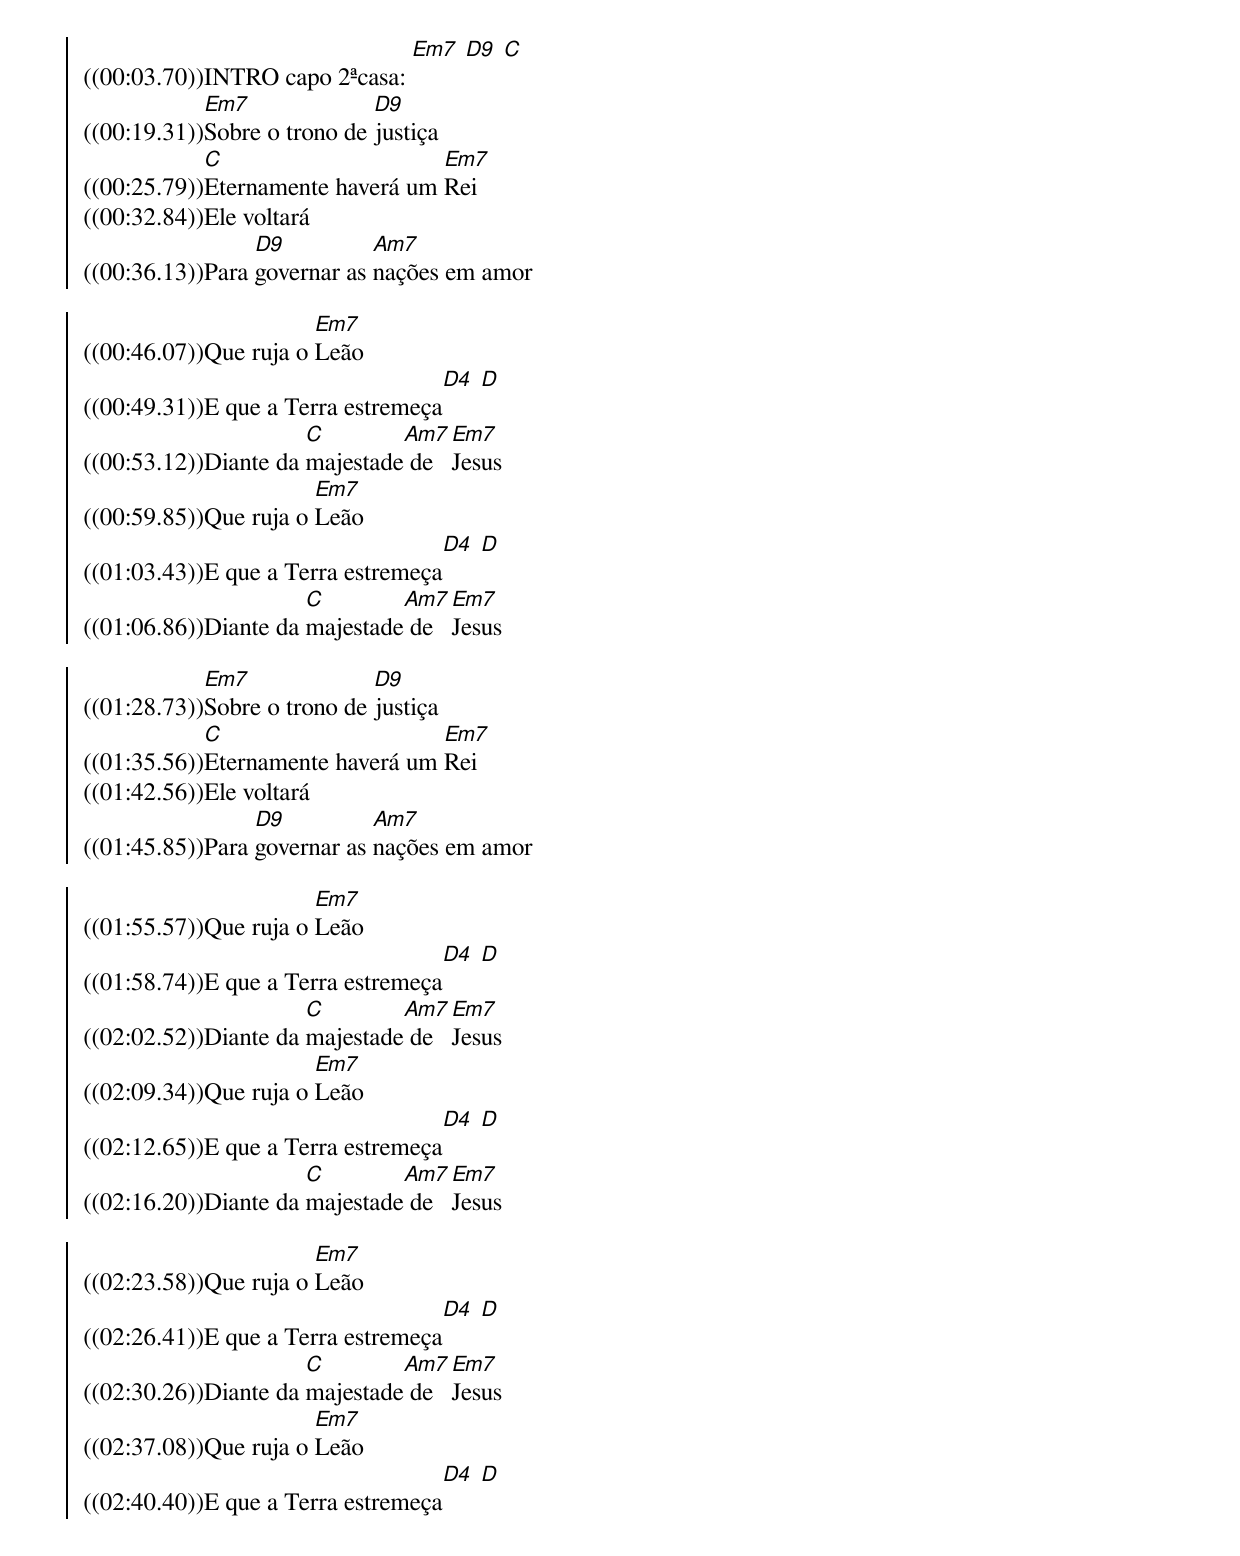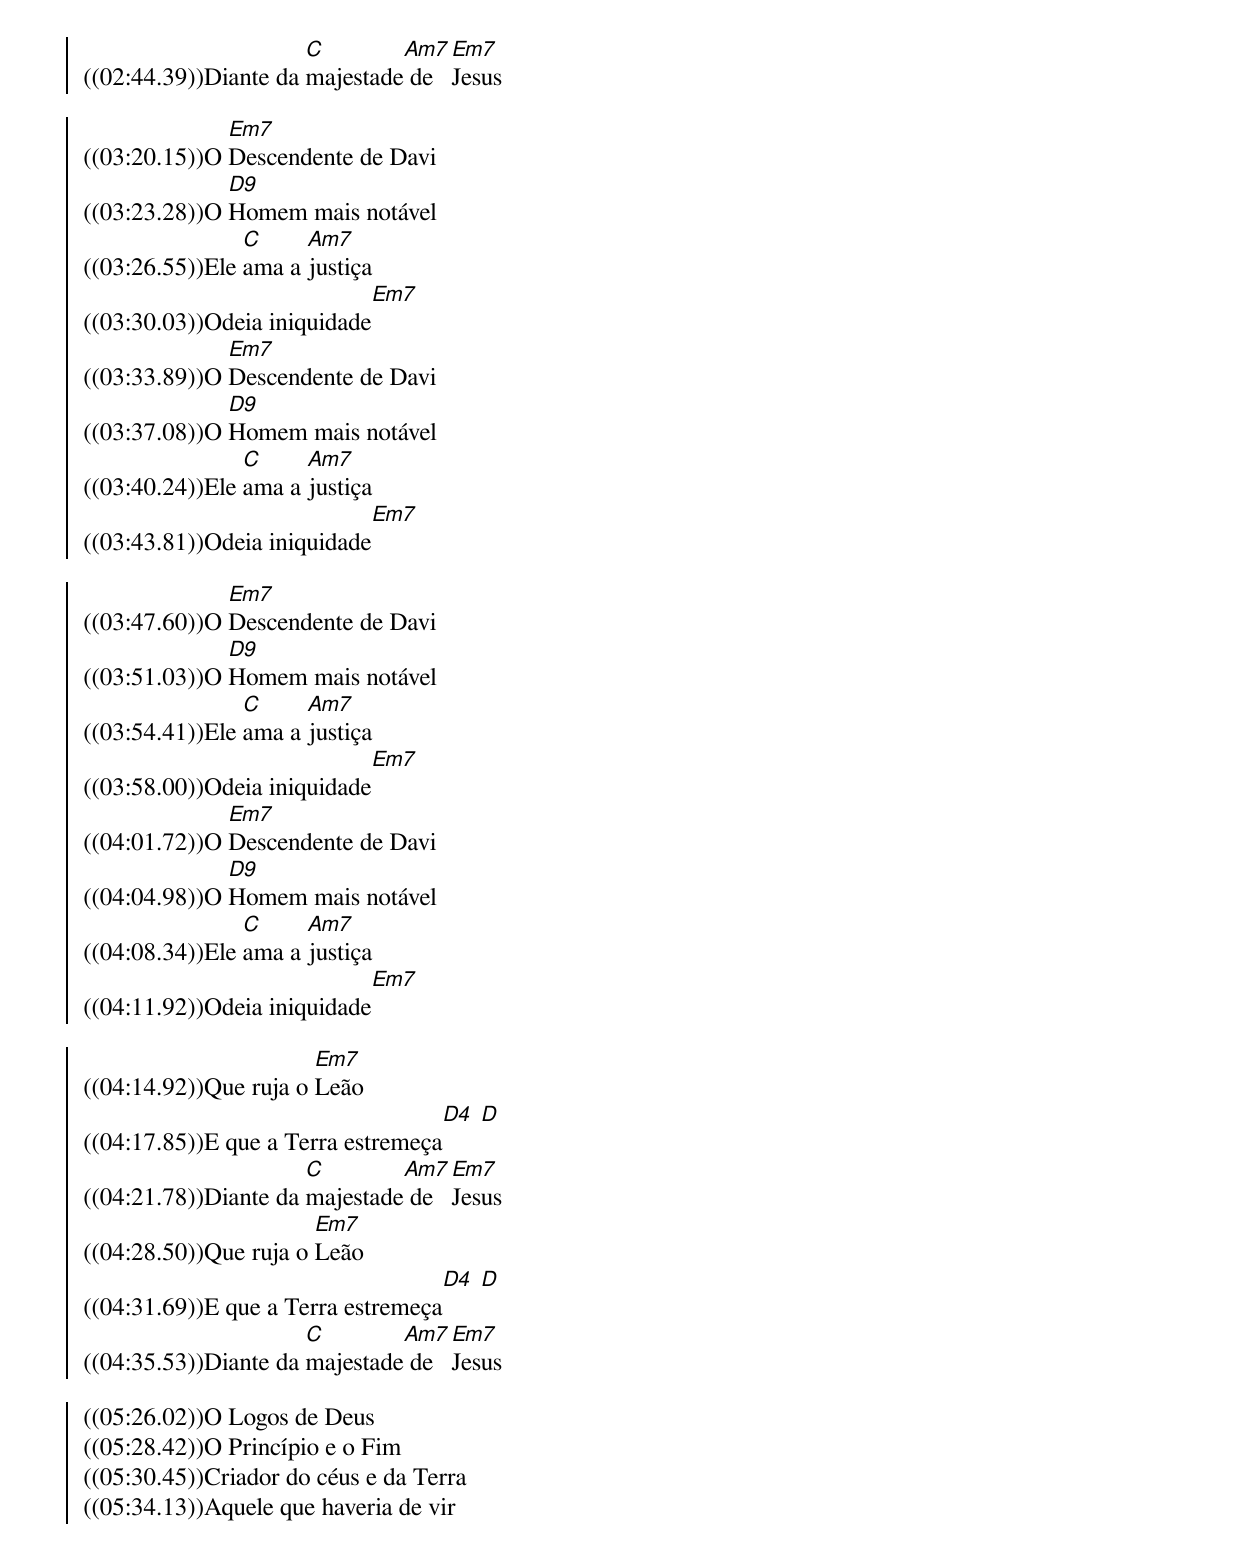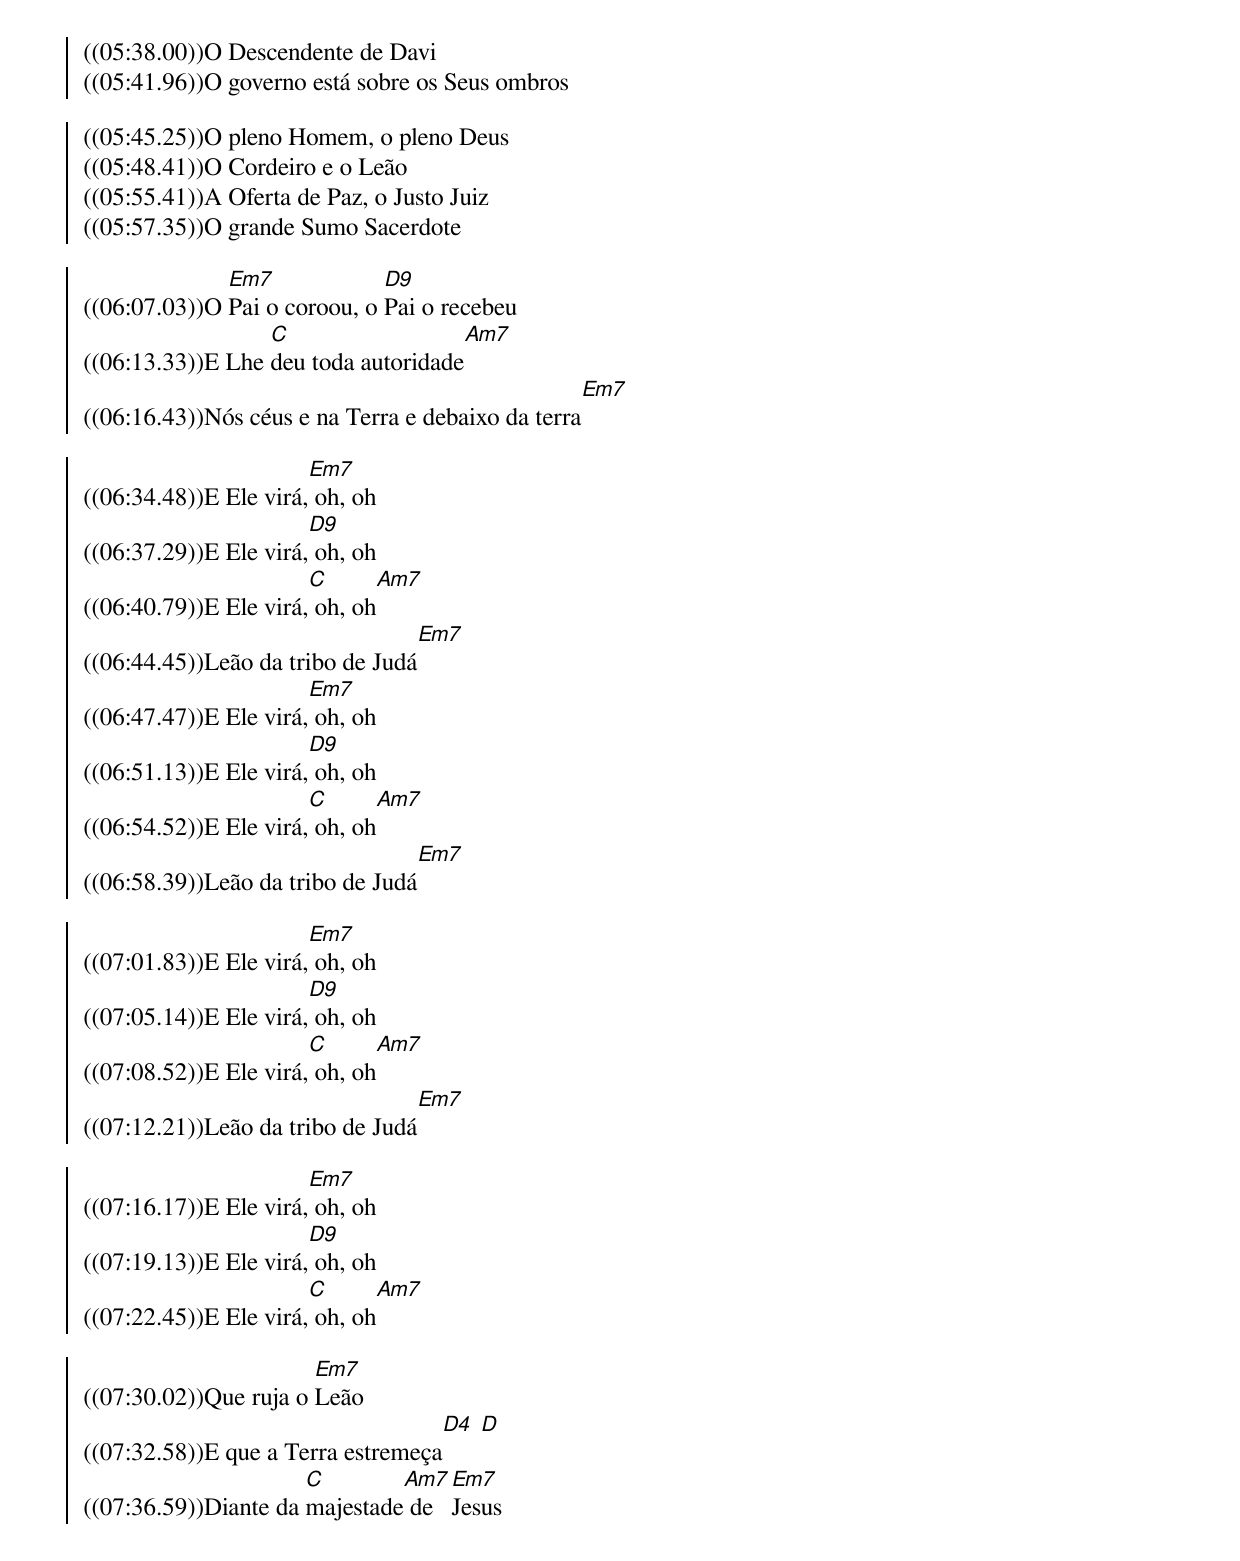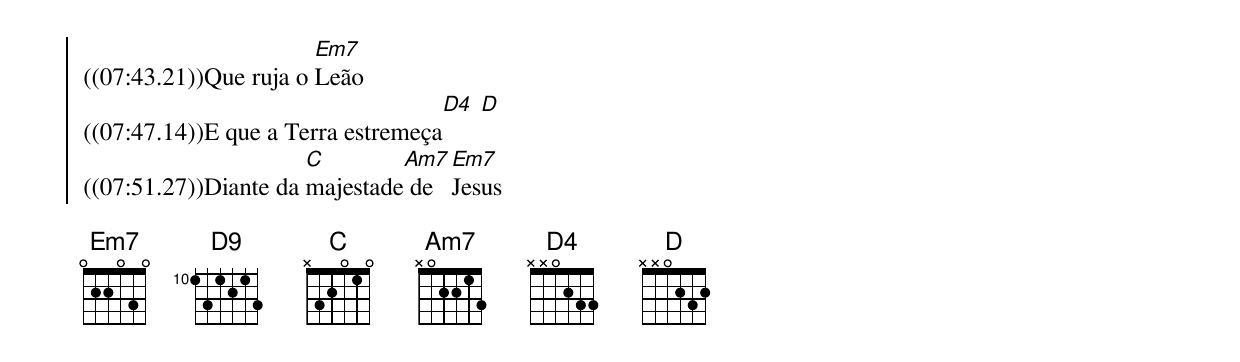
{Soc}
((00:03.70))INTRO capo 2ªcasa: [Em7] [D9] [C]
((00:19.31))[Em7]Sobre o trono de [D9]justiça
((00:25.79))[C]Eternamente haverá um [Em7]Rei
((00:32.84))Ele voltará
((00:36.13))Para [D9]governar as [Am7]nações em amor

((00:46.07))Que ruja o [Em7]Leão
((00:49.31))E que a Terra estremeça[D4] [D]
((00:53.12))Diante da [C]majestade[Am7] de [Em7]Jesus
((00:59.85))Que ruja o [Em7]Leão
((01:03.43))E que a Terra estremeça[D4] [D]
((01:06.86))Diante da [C]majestade[Am7] de [Em7]Jesus

((01:28.73))[Em7]Sobre o trono de [D9]justiça
((01:35.56))[C]Eternamente haverá um [Em7]Rei
((01:42.56))Ele voltará
((01:45.85))Para [D9]governar as [Am7]nações em amor

((01:55.57))Que ruja o [Em7]Leão
((01:58.74))E que a Terra estremeça[D4] [D]
((02:02.52))Diante da [C]majestade[Am7] de [Em7]Jesus
((02:09.34))Que ruja o [Em7]Leão
((02:12.65))E que a Terra estremeça[D4] [D]
((02:16.20))Diante da [C]majestade[Am7] de [Em7]Jesus

((02:23.58))Que ruja o [Em7]Leão
((02:26.41))E que a Terra estremeça[D4] [D]
((02:30.26))Diante da [C]majestade[Am7] de [Em7]Jesus
((02:37.08))Que ruja o [Em7]Leão
((02:40.40))E que a Terra estremeça[D4] [D]
((02:44.39))Diante da [C]majestade[Am7] de [Em7]Jesus

((03:20.15))O [Em7]Descendente de Davi
((03:23.28))O [D9]Homem mais notável
((03:26.55))Ele [C]ama a [Am7]justiça
((03:30.03))Odeia iniquidade[Em7]
((03:33.89))O [Em7]Descendente de Davi
((03:37.08))O [D9]Homem mais notável
((03:40.24))Ele [C]ama a [Am7]justiça
((03:43.81))Odeia iniquidade[Em7]

((03:47.60))O [Em7]Descendente de Davi
((03:51.03))O [D9]Homem mais notável
((03:54.41))Ele [C]ama a [Am7]justiça
((03:58.00))Odeia iniquidade[Em7]
((04:01.72))O [Em7]Descendente de Davi
((04:04.98))O [D9]Homem mais notável
((04:08.34))Ele [C]ama a [Am7]justiça
((04:11.92))Odeia iniquidade[Em7]

((04:14.92))Que ruja o [Em7]Leão
((04:17.85))E que a Terra estremeça[D4] [D]
((04:21.78))Diante da [C]majestade[Am7] de [Em7]Jesus
((04:28.50))Que ruja o [Em7]Leão
((04:31.69))E que a Terra estremeça[D4] [D]
((04:35.53))Diante da [C]majestade[Am7] de [Em7]Jesus

((05:26.02))O Logos de Deus
((05:28.42))O Princípio e o Fim
((05:30.45))Criador do céus e da Terra
((05:34.13))Aquele que haveria de vir
((05:38.00))O Descendente de Davi
((05:41.96))O governo está sobre os Seus ombros

((05:45.25))O pleno Homem, o pleno Deus
((05:48.41))O Cordeiro e o Leão
((05:55.41))A Oferta de Paz, o Justo Juiz
((05:57.35))O grande Sumo Sacerdote

((06:07.03))O [Em7]Pai o coroou, o [D9]Pai o recebeu
((06:13.33))E Lhe [C]deu toda autoridade[Am7]
((06:16.43))Nós céus e na Terra e debaixo da terra[Em7]

((06:34.48))E Ele virá,[Em7] oh, oh
((06:37.29))E Ele virá,[D9] oh, oh
((06:40.79))E Ele virá,[C] oh, oh[Am7]
((06:44.45))Leão da tribo de Judá[Em7]
((06:47.47))E Ele virá,[Em7] oh, oh
((06:51.13))E Ele virá,[D9] oh, oh
((06:54.52))E Ele virá,[C] oh, oh[Am7]
((06:58.39))Leão da tribo de Judá[Em7]

((07:01.83))E Ele virá,[Em7] oh, oh
((07:05.14))E Ele virá,[D9] oh, oh
((07:08.52))E Ele virá,[C] oh, oh[Am7]
((07:12.21))Leão da tribo de Judá[Em7]

((07:16.17))E Ele virá,[Em7] oh, oh
((07:19.13))E Ele virá,[D9] oh, oh
((07:22.45))E Ele virá,[C] oh, oh[Am7]

((07:30.02))Que ruja o [Em7]Leão
((07:32.58))E que a Terra estremeça[D4] [D]
((07:36.59))Diante da [C]majestade[Am7] de [Em7]Jesus
((07:43.21))Que ruja o [Em7]Leão
((07:47.14))E que a Terra estremeça[D4] [D]
((07:51.27))Diante da [C]majestade[Am7] de [Em7]Jesus

{eoc}
